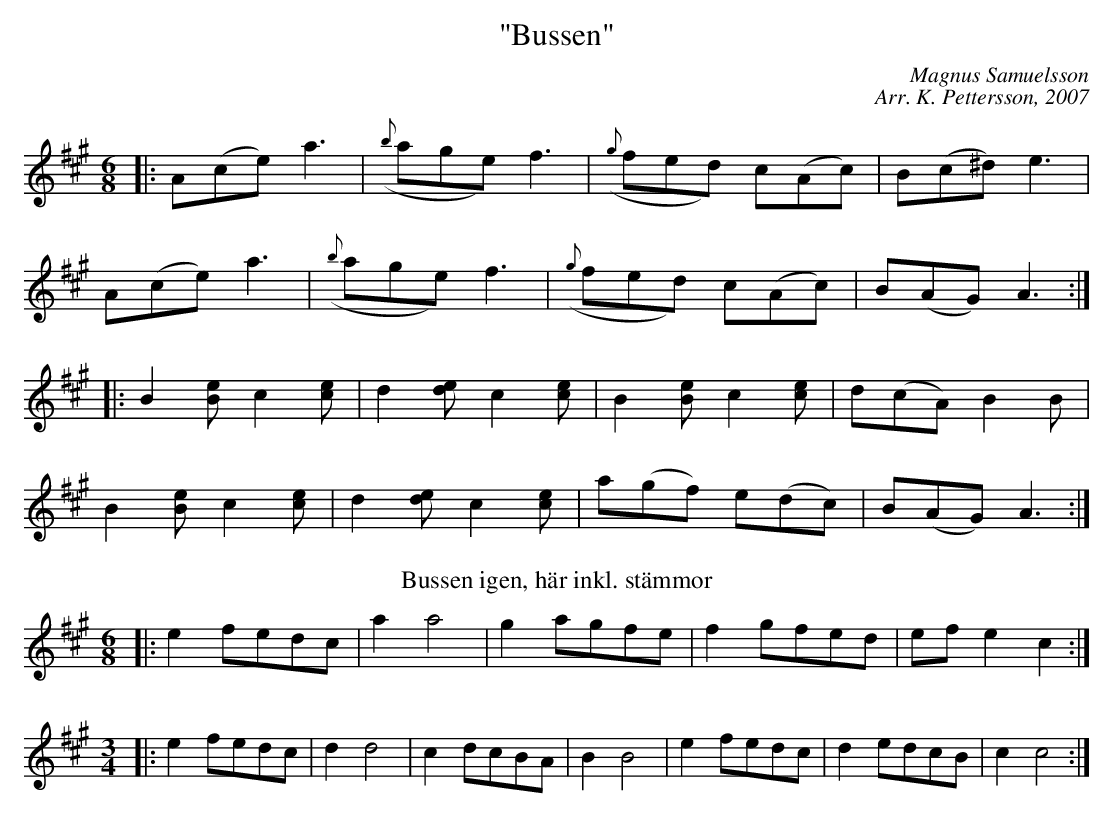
X:1
T:"Bussen"
C:Magnus Samuelsson
C:Arr. K. Pettersson, 2007
M:6/8
L:1/8
K:A
|: A(ce) a3 | ({b}age) f3 | ({g}fed) c(Ac) | B(c^d) e3 |
 A(ce) a3 | ({b}age) f3 | ({g}fed) c(Ac) | B(AG) A3:|
|: B2[Be] c2[ce] | d2[de] c2[ce] | B2[Be] c2[ce] | d(cA) B2B |
 B2[Be] c2[ce] | d2[de] c2[ce] | a(gf) e(dc) | B(AG) A3 :|
T:
T:
T:Bussen igen, här inkl. stämmor
V:1
|:e2 fedc|a2a4|g2 agfe|f2 gfed|efe2c2:|
M:3/4
|:e2 fedc|d2d4|c2dcBA|B2B4|e2fedc|d2edcB|c2c4:|
V:2
|:C2A,4|F2fedc|e2c2A2|D2B2G2|c2C4:|
M:3/4
|:C2C4|G,2 GABG|A2^F4|G,2GFED|C2A,4|B,2G,4|C2C,4:|
